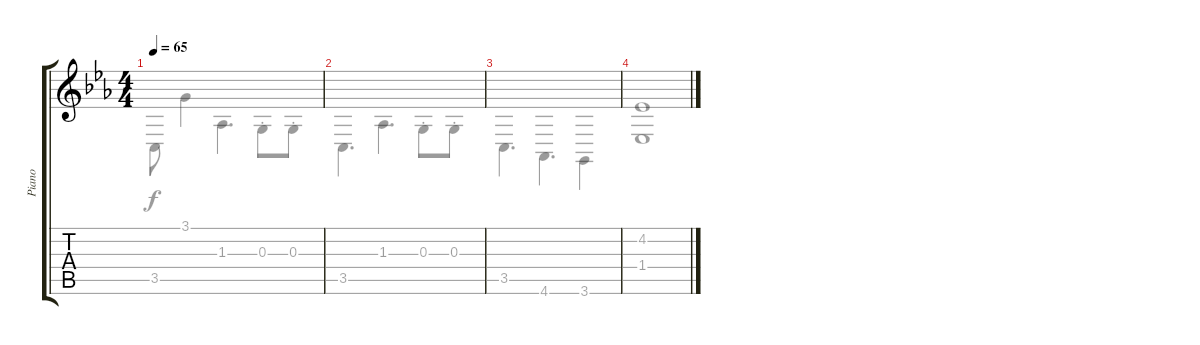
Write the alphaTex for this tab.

\track ("Piano" "Piano") {instrument acousticgrandpiano}
\staff {score tabs}
\tuning (E4 B3 G3 D3 A2 E2) {hide}
\voice
\ts (4 4)
\tempo 65
\clef g2
\ks cminor
|
|
|
\voice
\clef g2
\ks cminor
3.5.8{dy f} 3.1.4 1.3.4{d} 0.3{st}.8 0.3{st}.8 |
3.5.4{d} 1.3.4{d} 0.3{st}.8 0.3{st}.8 |
3.5.4{d} 4.6.4{d} 3.6.4 |
(4.2 1.4).1
